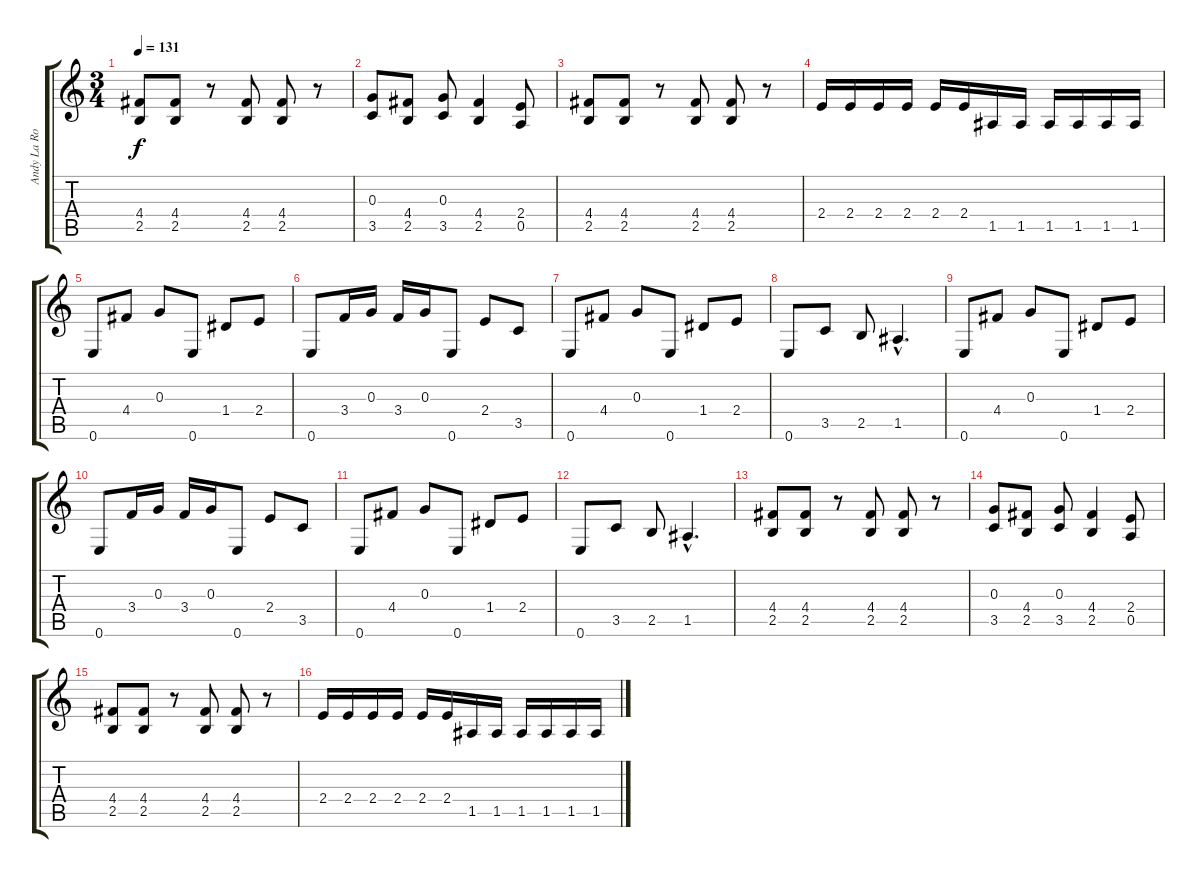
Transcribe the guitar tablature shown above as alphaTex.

\track ("Andy La Rocque" "Andy La Ro") {instrument overdrivenguitar}
\staff {score tabs}
\tuning (E4 B3 G3 D3 A2 E2) {hide}
\ts (3 4)
\tempo 131
\clef g2
\ks c
(4.4 2.5).8{dy f} (4.4 2.5).8 r.8 (4.4 2.5).8 (4.4 2.5).8 r.8 |
(0.3 3.5).8 (4.4 2.5).8 (0.3 3.5).8 (4.4 2.5).4 (2.4 0.5).8 |
(4.4 2.5).8 (4.4 2.5).8 r.8 (4.4 2.5).8 (4.4 2.5).8 r.8 |
2.4.16 2.4.16 2.4.16 2.4.16 2.4.16 2.4.16 1.5.16 1.5.16 1.5.16 1.5.16 1.5.16 1.5.16 |
0.6.8 4.4.8 0.3.8 0.6.8 1.4.8 2.4.8 |
0.6.8 3.4.16 0.3.16 3.4.16 0.3.16 0.6.8 2.4.8 3.5.8 |
0.6.8 4.4.8 0.3.8 0.6.8 1.4.8 2.4.8 |
0.6.8 3.5.8 2.5.8 1.5{hac}.4{d} |
0.6.8 4.4.8 0.3.8 0.6.8 1.4.8 2.4.8 |
0.6.8 3.4.16 0.3.16 3.4.16 0.3.16 0.6.8 2.4.8 3.5.8 |
0.6.8 4.4.8 0.3.8 0.6.8 1.4.8 2.4.8 |
0.6.8 3.5.8 2.5.8 1.5{hac}.4{d} |
(4.4 2.5).8 (4.4 2.5).8 r.8 (4.4 2.5).8 (4.4 2.5).8 r.8 |
(0.3 3.5).8 (4.4 2.5).8 (0.3 3.5).8 (4.4 2.5).4 (2.4 0.5).8 |
(4.4 2.5).8 (4.4 2.5).8 r.8 (4.4 2.5).8 (4.4 2.5).8 r.8 |
2.4.16 2.4.16 2.4.16 2.4.16 2.4.16 2.4.16 1.5.16 1.5.16 1.5.16 1.5.16 1.5.16 1.5.16
